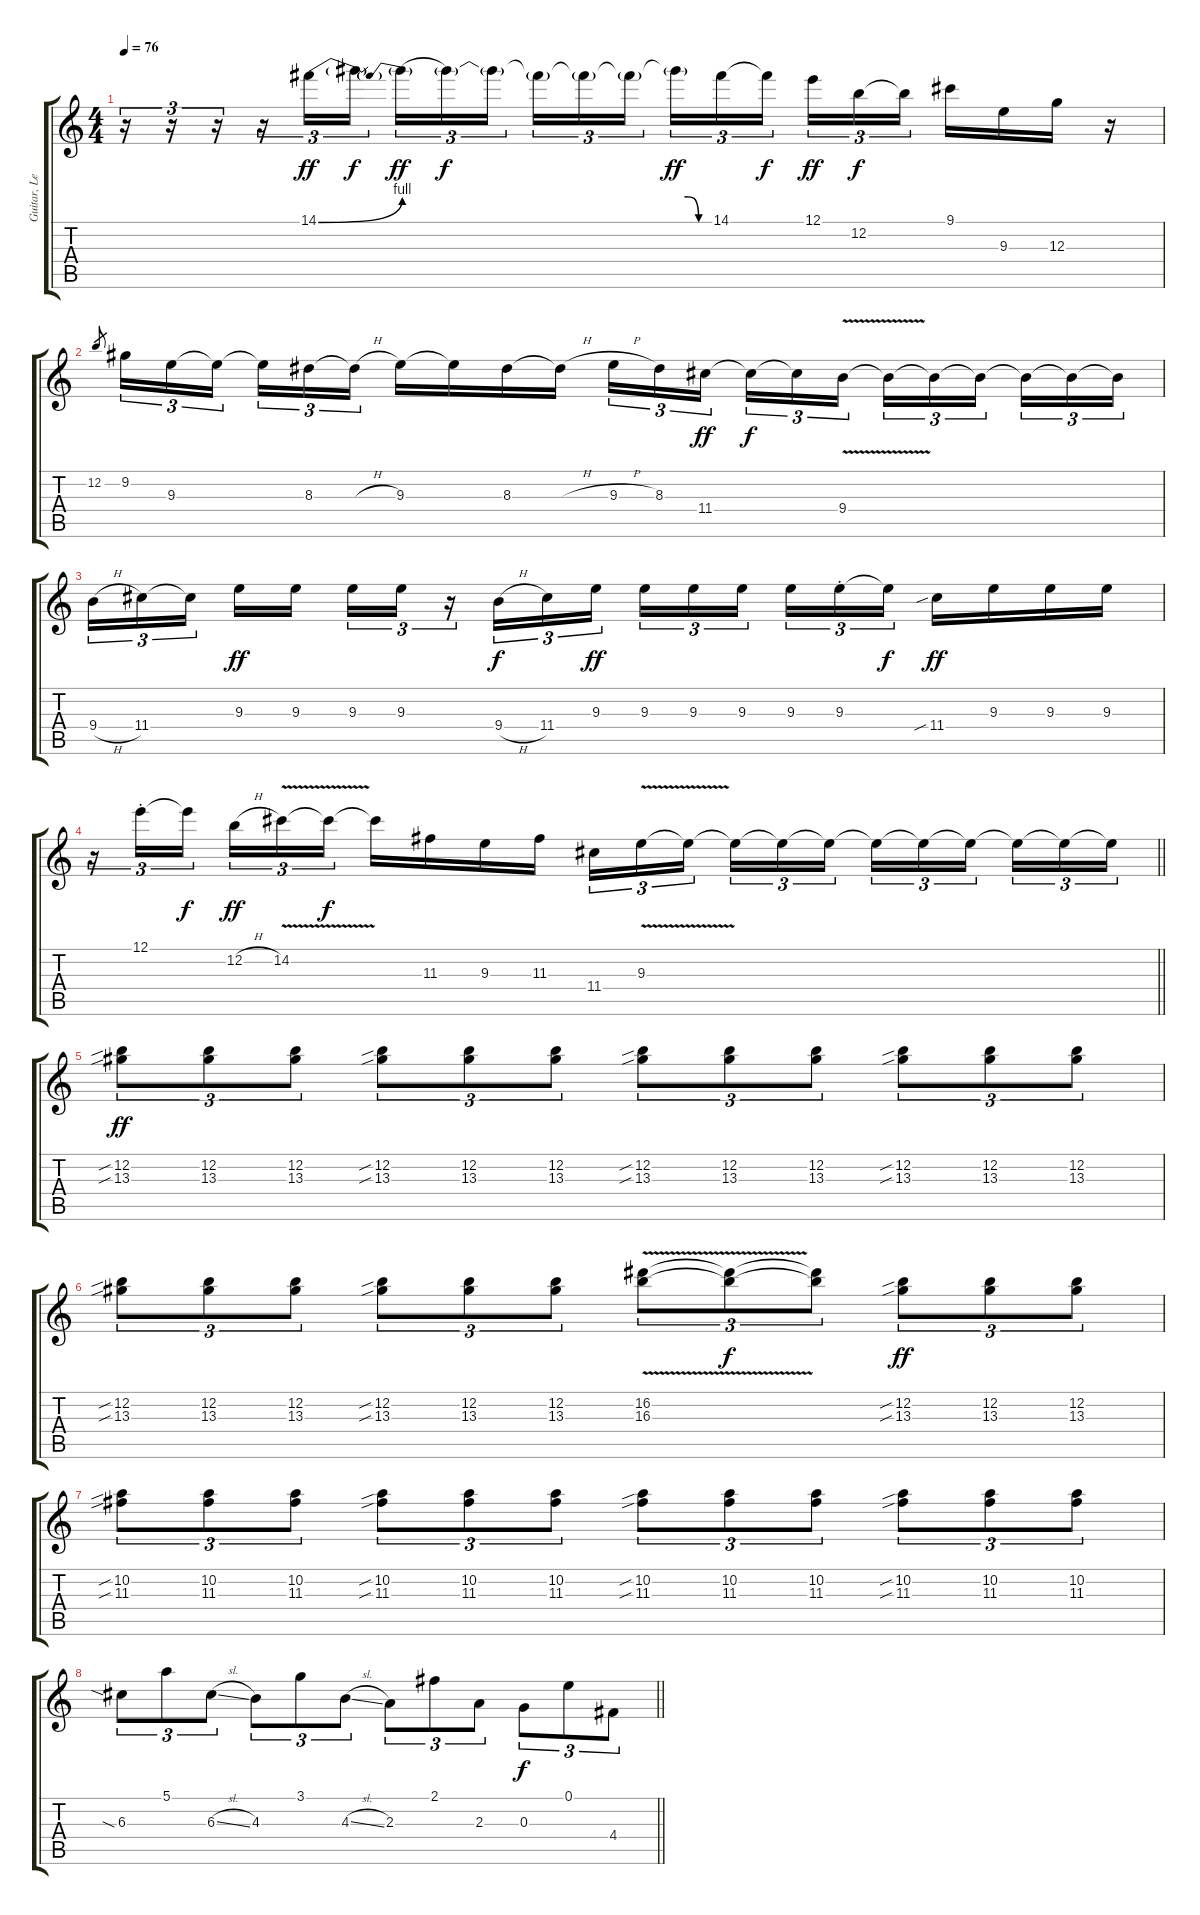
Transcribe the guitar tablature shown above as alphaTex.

\track ("Guitar, Lead" "Guitar, Le") {instrument electricguitarjazz}
\staff {score tabs}
\tuning (E4 B3 G3 D3 A2 E2) {hide}
\ts (4 4)
\tempo 76
\clef g2
\ks c
r.16{tu (3 2) dy f} r.16{tu (3 2)} r.16{tu (3 2)} r.16{tu (3 2)} 14.1{be (bend 0 0 60 4)}.16{tu (3 2) dy ff} 14.1{t}.16{tu (3 2) dy f} 14.1{be (prebend 0 4 60 4) t}.16{tu (3 2) dy ff} 14.1{t}.16{tu (3 2) dy f} 14.1{t}.16{tu (3 2) beam splitsecondary} 14.1{t}.16{tu (3 2)} 14.1{t}.16{tu (3 2)} 14.1{t}.16{tu (3 2)} 14.1{be (custom 0 4 20 4 40 0 60 0) t}.16{tu (3 2) dy ff} 14.1.16{tu (3 2)} 14.1{t}.16{tu (3 2) dy f beam splitsecondary} 12.1.16{tu (3 2) dy ff} 12.2.16{tu (3 2) dy f} 12.2{t}.16{tu (3 2)} 9.1.16 9.3.16 12.3.16 r.16 |
12.2.8{gr} 9.2.16{tu (3 2)} 9.3.16{tu (3 2)} 9.3{t}.16{tu (3 2) beam splitsecondary} 9.3{t}.16{tu (3 2)} 8.3.16{tu (3 2)} 8.3{h t}.16{tu (3 2)} 9.3.16 9.3{t}.16 8.3.16 8.3{h t}.16 9.3{h}.16{tu (3 2)} 8.3.16{tu (3 2)} 11.4.16{tu (3 2) dy ff beam splitsecondary} 11.4{t}.16{tu (3 2) dy f} 11.4{t}.16{tu (3 2)} 9.4{v}.16{tu (3 2)} 9.4{t}.16{tu (3 2)} 9.4{t}.16{tu (3 2)} 9.4{t}.16{tu (3 2) beam splitsecondary} 9.4{t}.16{tu (3 2)} 9.4{t}.16{tu (3 2)} 9.4{t}.16{tu (3 2)} |
9.4{h}.16{tu (3 2)} 11.4.16{tu (3 2)} 11.4{t}.16{tu (3 2) beam splitsecondary} 9.3.16{dy ff} 9.3.16 9.3.16{tu (3 2)} 9.3.16{tu (3 2)} r.16{tu (3 2)} 9.4{h}.16{tu (3 2) dy f} 11.4.16{tu (3 2)} 9.3.16{tu (3 2) dy ff} 9.3.16{tu (3 2)} 9.3.16{tu (3 2)} 9.3.16{tu (3 2) beam splitsecondary} 9.3.16{tu (3 2)} 9.3{st}.16{tu (3 2)} 9.3{t}.16{tu (3 2) dy f} 11.4{sib}.16{dy ff} 9.3.16 9.3.16 9.3.16 |
\barLineRight lightlight
r.16{tu (3 2)} 12.1{st}.16{tu (3 2)} 12.1{t}.16{tu (3 2) dy f beam splitsecondary} 12.2{h}.16{tu (3 2) dy ff} 14.2{v}.16{tu (3 2)} 14.2{t}.16{tu (3 2) dy f} 14.2{t}.16 11.3.16 9.3.16 11.3.16 11.4.16{tu (3 2)} 9.3{v}.16{tu (3 2)} 9.3{t}.16{tu (3 2) beam splitsecondary} 9.3{t}.16{tu (3 2)} 9.3{t}.16{tu (3 2)} 9.3{t}.16{tu (3 2)} 9.3{t}.16{tu (3 2)} 9.3{t}.16{tu (3 2)} 9.3{t}.16{tu (3 2) beam splitsecondary} 9.3{t}.16{tu (3 2)} 9.3{t}.16{tu (3 2)} 9.3{t}.16{tu (3 2)} |
(12.2{sib} 13.3{sib}).8{tu (3 2) dy ff} (12.2 13.3).8{tu (3 2)} (12.2 13.3).8{tu (3 2)} (12.2{sib} 13.3{sib}).8{tu (3 2)} (12.2 13.3).8{tu (3 2)} (12.2 13.3).8{tu (3 2)} (12.2{sib} 13.3{sib}).8{tu (3 2)} (12.2 13.3).8{tu (3 2)} (12.2 13.3).8{tu (3 2)} (12.2{sib} 13.3{sib}).8{tu (3 2)} (12.2 13.3).8{tu (3 2)} (12.2 13.3).8{tu (3 2)} |
(12.2{sib} 13.3{sib}).8{tu (3 2)} (12.2 13.3).8{tu (3 2)} (12.2 13.3).8{tu (3 2)} (12.2{sib} 13.3{sib}).8{tu (3 2)} (12.2 13.3).8{tu (3 2)} (12.2 13.3).8{tu (3 2)} (16.2{v} 16.3).8{tu (3 2)} (16.2{t} 16.3{t}).8{tu (3 2) dy f} (16.2{t} 16.3{t}).8{tu (3 2)} (12.2{sib} 13.3{sib}).8{tu (3 2) dy ff} (12.2 13.3).8{tu (3 2)} (12.2 13.3).8{tu (3 2)} |
(10.2{sib} 11.3{sib}).8{tu (3 2)} (10.2 11.3).8{tu (3 2)} (10.2 11.3).8{tu (3 2)} (10.2{sib} 11.3{sib}).8{tu (3 2)} (10.2 11.3).8{tu (3 2)} (10.2 11.3).8{tu (3 2)} (10.2{sib} 11.3{sib}).8{tu (3 2)} (10.2 11.3).8{tu (3 2)} (10.2 11.3).8{tu (3 2)} (10.2{sib} 11.3{sib}).8{tu (3 2)} (10.2 11.3).8{tu (3 2)} (10.2 11.3).8{tu (3 2)} |
\barLineRight lightlight
6.3{sia}.8{tu (3 2)} 5.1.8{tu (3 2)} 6.3{sl}.8{tu (3 2)} 4.3.8{tu (3 2)} 3.1.8{tu (3 2)} 4.3{sl}.8{tu (3 2)} 2.3.8{tu (3 2)} 2.1.8{tu (3 2)} 2.3.8{tu (3 2)} 0.3.8{tu (3 2) dy f} 0.1.8{tu (3 2)} 4.4.8{tu (3 2)}
